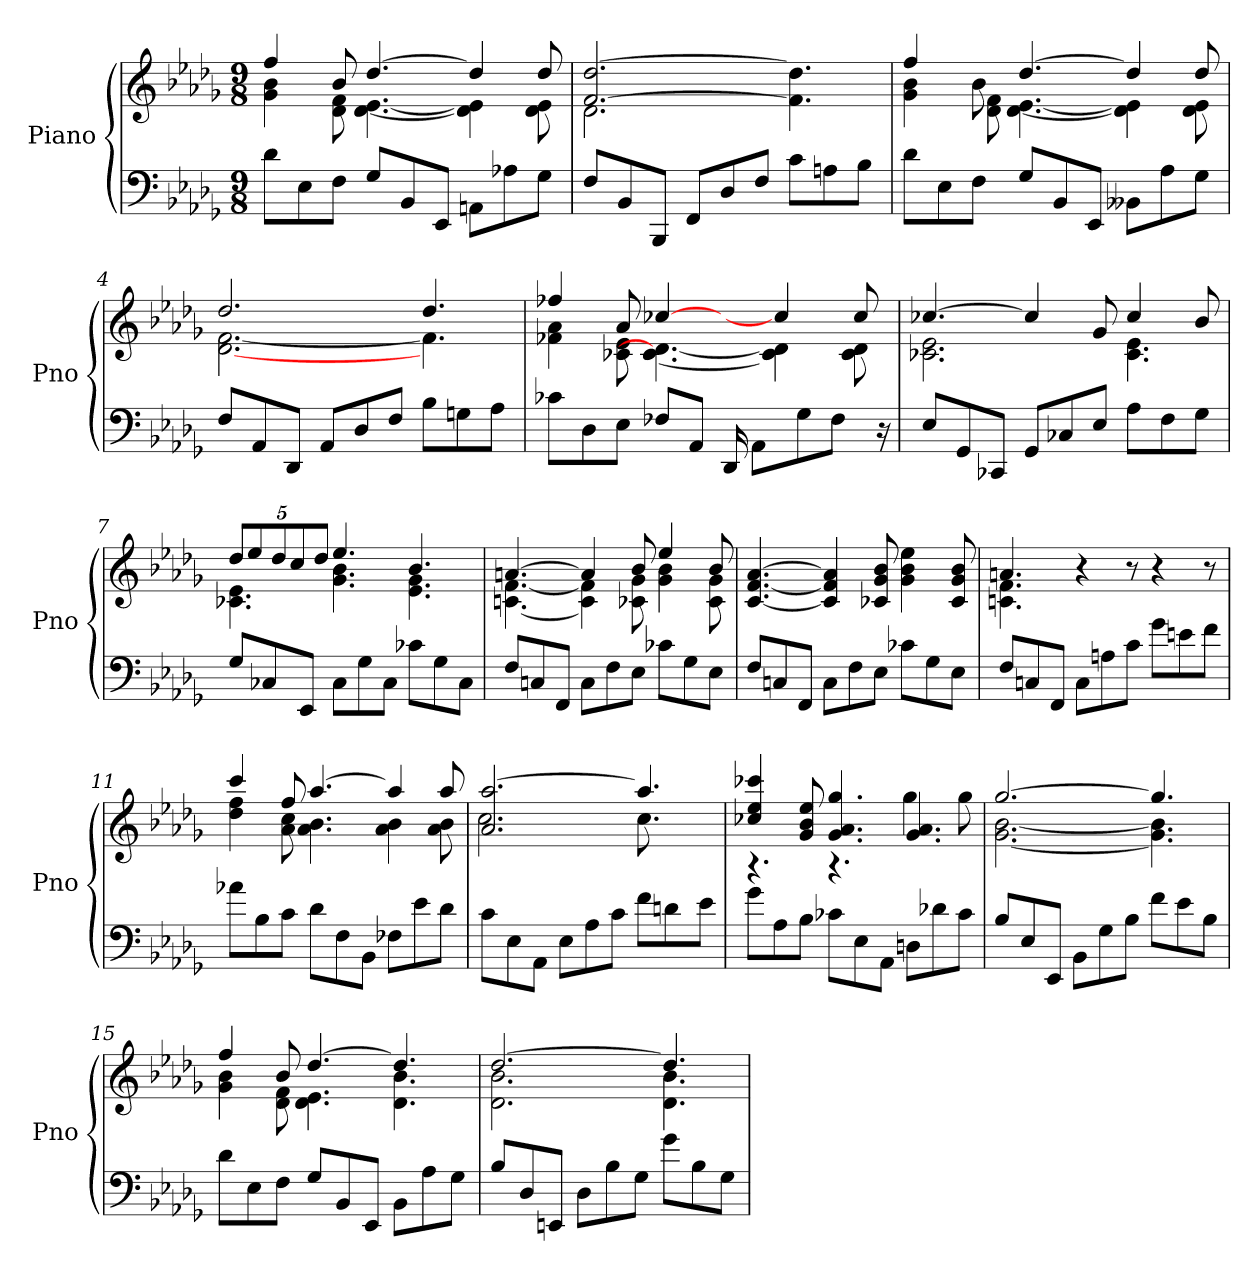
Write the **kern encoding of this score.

**kern	**kern
*part2	*part1
*staff2	*staff1
*I"Piano	*I"Piano
*I'Pno	*I'Pno
*clefF4	*clefG2
*k[b-e-a-d-g-]	*k[b-e-a-d-g-]
*M9/8	*M9/8
=1	=1
*	*^
8d-\L	4ff/	4g-\ 4b-\
8E-\	.	.
8F\J	8b-/	8d-\ 8f\
8G-/L	[4.dd-/	[4.d-\ [4.e-\
8BB-/	.	.
8EE-/J	.	.
8AAn\L	4dd-/]	4d-\] 4e-\]
8A-X\	.	.
8G-\J	8dd-/	8d-\ 8e-\
=2	=2	=2
8F/L	[2.f/ [2.dd-/	2.d-\
8BB-/	.	.
8BBB-/J	.	.
8FF/L	.	.
8D-/	.	.
8F/J	.	.
8c\L	4.f\] 4.dd-\]	4.ryy
8An\	.	.
8B-\J	.	.
=3	=3	=3
8d-\L	4ff/	4g-\ 4b-\
8E-\	.	.
8F\J	8b-\	8d-\ 8f\
8G-/L	[4.dd-/	[4.d-\ [4.e-\
8BB-/	.	.
8EE-/J	.	.
8BB--X\L	4dd-/]	4d-\] 4e-\]
8A-\	.	.
8G-\J	8dd-/	8d-\ 8e-\
!!LO:LB:g=z	!!
=4	=4	=4
8F/L	2.dd-/	[2.d-\ [2.f\
8AA-/	.	.
8DD-/J	.	.
8AA-/L	.	.
8D-/	.	.
8F/J	.	.
8B-\L	4.dd-/	4.f\]
8Gn\	.	.
8A-\J	.	.
=5	=5	=5
8c-X\L	4ff-X/	4f-X\ 4a-\
8D-\	.	.
8E-\J	8a-/	8c-X\ 8e-\
8F-X/L	[4cc-X/	[4.c-\ 4.d-\_
8AA-/J	.	.
16DD-/	8ryy	.
8AA-\L	.	.
.	4cc-/]	4c-\] 4d-\]
8G-\	.	.
8F-\J	.	.
.	8cc-/	8c-\ 8d-\
16r	.	.
=6	=6	=6
8E-/L	[4.cc-X/	2.c-X\ 2.e-\
8GG-/	.	.
8CC-X/J	.	.
8GG-/L	4cc-/]	.
8C-X/	.	.
8E-/J	8g-/	.
8A-\L	4cc-/	4.c-\ 4.e-\
8F\	.	.
8G-\J	8b-/	.
!!LO:LB:g=z	!!
=7	=7	=7
*	*Xbrackettup	*
8G-/L	40%3dd-/L	4.c-X\ 4.e-\
.	40%3ee-/	.
8C-X/	.	.
.	40%3dd-/	.
.	40%3cc/	.
8EE-/J	.	.
.	40%3dd-/J	.
8C-\L	4.ee-/	4.g-\ 4.b-\
8G-\	.	.
8C-\J	.	.
8c-X\L	4.b-/	4.e-\ 4.g-\
8G-\	.	.
8C-\J	.	.
=8	=8	=8
8F/L	[4.an/	[4.cn\ [4.f\
8Cn/	.	.
8FF/J	.	.
8C\L	4a/]	4c\] 4f\]
8F\	.	.
8E-\J	8b-/	8c-X\ 8g-\
8c-X\L	4ee-/	4g-\ 4b-\
8G-\	.	.
8E-\J	8b-/	8c-\ 8g-\
*	*v	*v
=9	=9
8F/L	[4.c/ [4.f/ [4.a-/
8Cn/	.
8FF/J	.
8C\L	4c/] 4f/] 4a-/]
8F\	.
8E-\J	8c-X/ 8g-/ 8b-/
8c-X\L	4g-\ 4b-\ 4ee-\
8G-\	.
8E-\J	8c-/ 8g-/ 8b-/
!!LO:LB:g=z
=10	=10
*	*^
8F/L	4.an/	4.cn\ 4.f\
8Cn/	.	.
8FF/J	.	.
8C\L	4r	2.ryy
8An\	.	.
8c\J	8r	.
8g-\L	4r	.
8en\	.	.
8f\J	8r	.
=11	=11	=11
8a-X\L	4ccc/	4dd-\ 4ff\
8B-\	.	.
8c\J	8ff/	8a-\ 8cc\
8d-\L	[4.aa-/	4.a-\ 4.b-\
8F\	.	.
8BB-\J	.	.
8F-X\L	4aa-/]	4a-\ 4b-\
8e-\	.	.
8d-\J	8aa-/	8a-\ 8b-\
=12	=12	=12
8c\L	2.a-/ [2.aa-/	2.cc\
8E-\	.	.
8AA-\J	.	.
8E-\L	.	.
8A-\	.	.
8c\J	.	.
8f\L	4.aa-/]	8.cc\
8dn\	.	.
.	.	8.ryy
8e-\J	.	.
!!LO:LB:g=z	!!
=13	=13	=13
8g-\L	4cc-X/ 4ee-/ 4ccc-X/	4.r
8A-\	.	.
8B-\J	8g-/ 8b-/ 8ee-/	.
8c-X\L	4.g-/ 4.a-/ 4.gg-/	4.r
8E-\	.	.
8AA-\J	.	.
8Dn\L	4.g-/ 4.a-/	4gg-\
8d-X\	.	.
8c-\J	.	8gg-\
=14	=14	=14
8B-/L	[2.gg-/	[2.g-\ [2.b-\
8E-/	.	.
8EE-/J	.	.
8BB-\L	.	.
8G-\	.	.
8B-\J	.	.
8f\L	4.gg-/]	4.g-\] 4.b-\]
8e-\	.	.
8B-\J	.	.
=15	=15	=15
8d-\L	4ff/	4g-\ 4b-\
8E-\	.	.
8F\J	8b-/	8d-\ 8f\
8G-/L	[4.dd-/	4.d-\ 4.e-\
8BB-/	.	.
8EE-/J	.	.
8BB-\L	4.dd-/]	4.d-\ 4.b-\
8A-\	.	.
8G-\J	.	.
!!LO:PB:g=z	!!
=16	=16	=16
8B-/L	[2.dd-/	2.d-\ 2.b-\
8D-/	.	.
8EEn/J	.	.
8D-\L	.	.
8B-\	.	.
8G-\J	.	.
8g-\L	4.dd-/]	4.d-\ 4.b-\
8B-\	.	.
8G-\J	.	.
*	*v	*v
=	=
*-	*-
